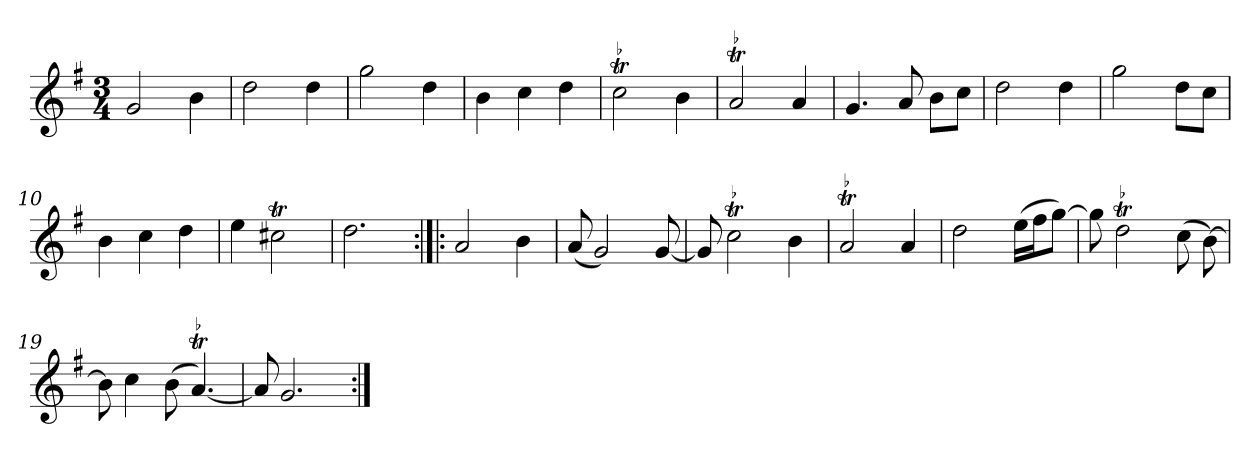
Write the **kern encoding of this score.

**kern
*part1
*staff1
*clefG2
*k[f#]
*G:
*M3/4
*MM132
=1
2g
4b
=2
2dd
4dd
=3
2gg
4dd
=4
4b
4cc
4dd
=5
!LO:TR:acc=-
2cct
4b
=6
!LO:TR:acc=-
2at
4a
=7
4.g
8a
8b\L
8cc\J
=8
2dd
4dd
=9
2gg
8dd\L
8cc\J
=10
4b
4cc
4dd
=11
4ee
2cc#Xt
=12
2.dd
=13:|!|:
2a
4b
=14
(8a
2g)
[8g
=15
8g]
!LO:TR:acc=-
2cct
4b
=16
!LO:TR:acc=-
2at
4a
=17
2dd
(16ee\LL
16ff#\J
[8gg\J)
=18
8gg]
!LO:TR:acc=-
2ddt
(8cc
[8b)
=19
8b]
4cc
(8b
!LO:TR:acc=-
[4.at)
=20
8a]
2.g
=:|!
*-
